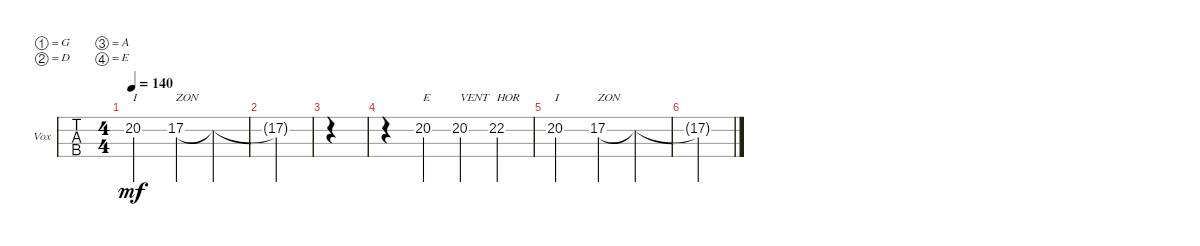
\defaultSystemsLayout 4
\bracketExtendMode groupsimilarinstruments
\firstSystemTrackNameOrientation horizontal
\otherSystemsTrackNameOrientation horizontal
\track ("Vox" "Vox") {mute instrument electricbassfinger}
\staff {tabs}
\tuning (G3 D3 A2 E2)
\ts (4 4)
\tempo 140
\clef f4
\ks c
20.2.2{txt "I" dy mf} 17.2.4{txt "ZON"} 17.2{t}.4 |
17.2{t}.4 |
|
r.4 20.2.4{txt "E"} 20.2.4{txt "VENT"} 22.2.4{txt "HOR"} |
20.2.2{txt "I"} 17.2.4{txt "ZON"} 17.2{t}.4 |
17.2{t}.4
